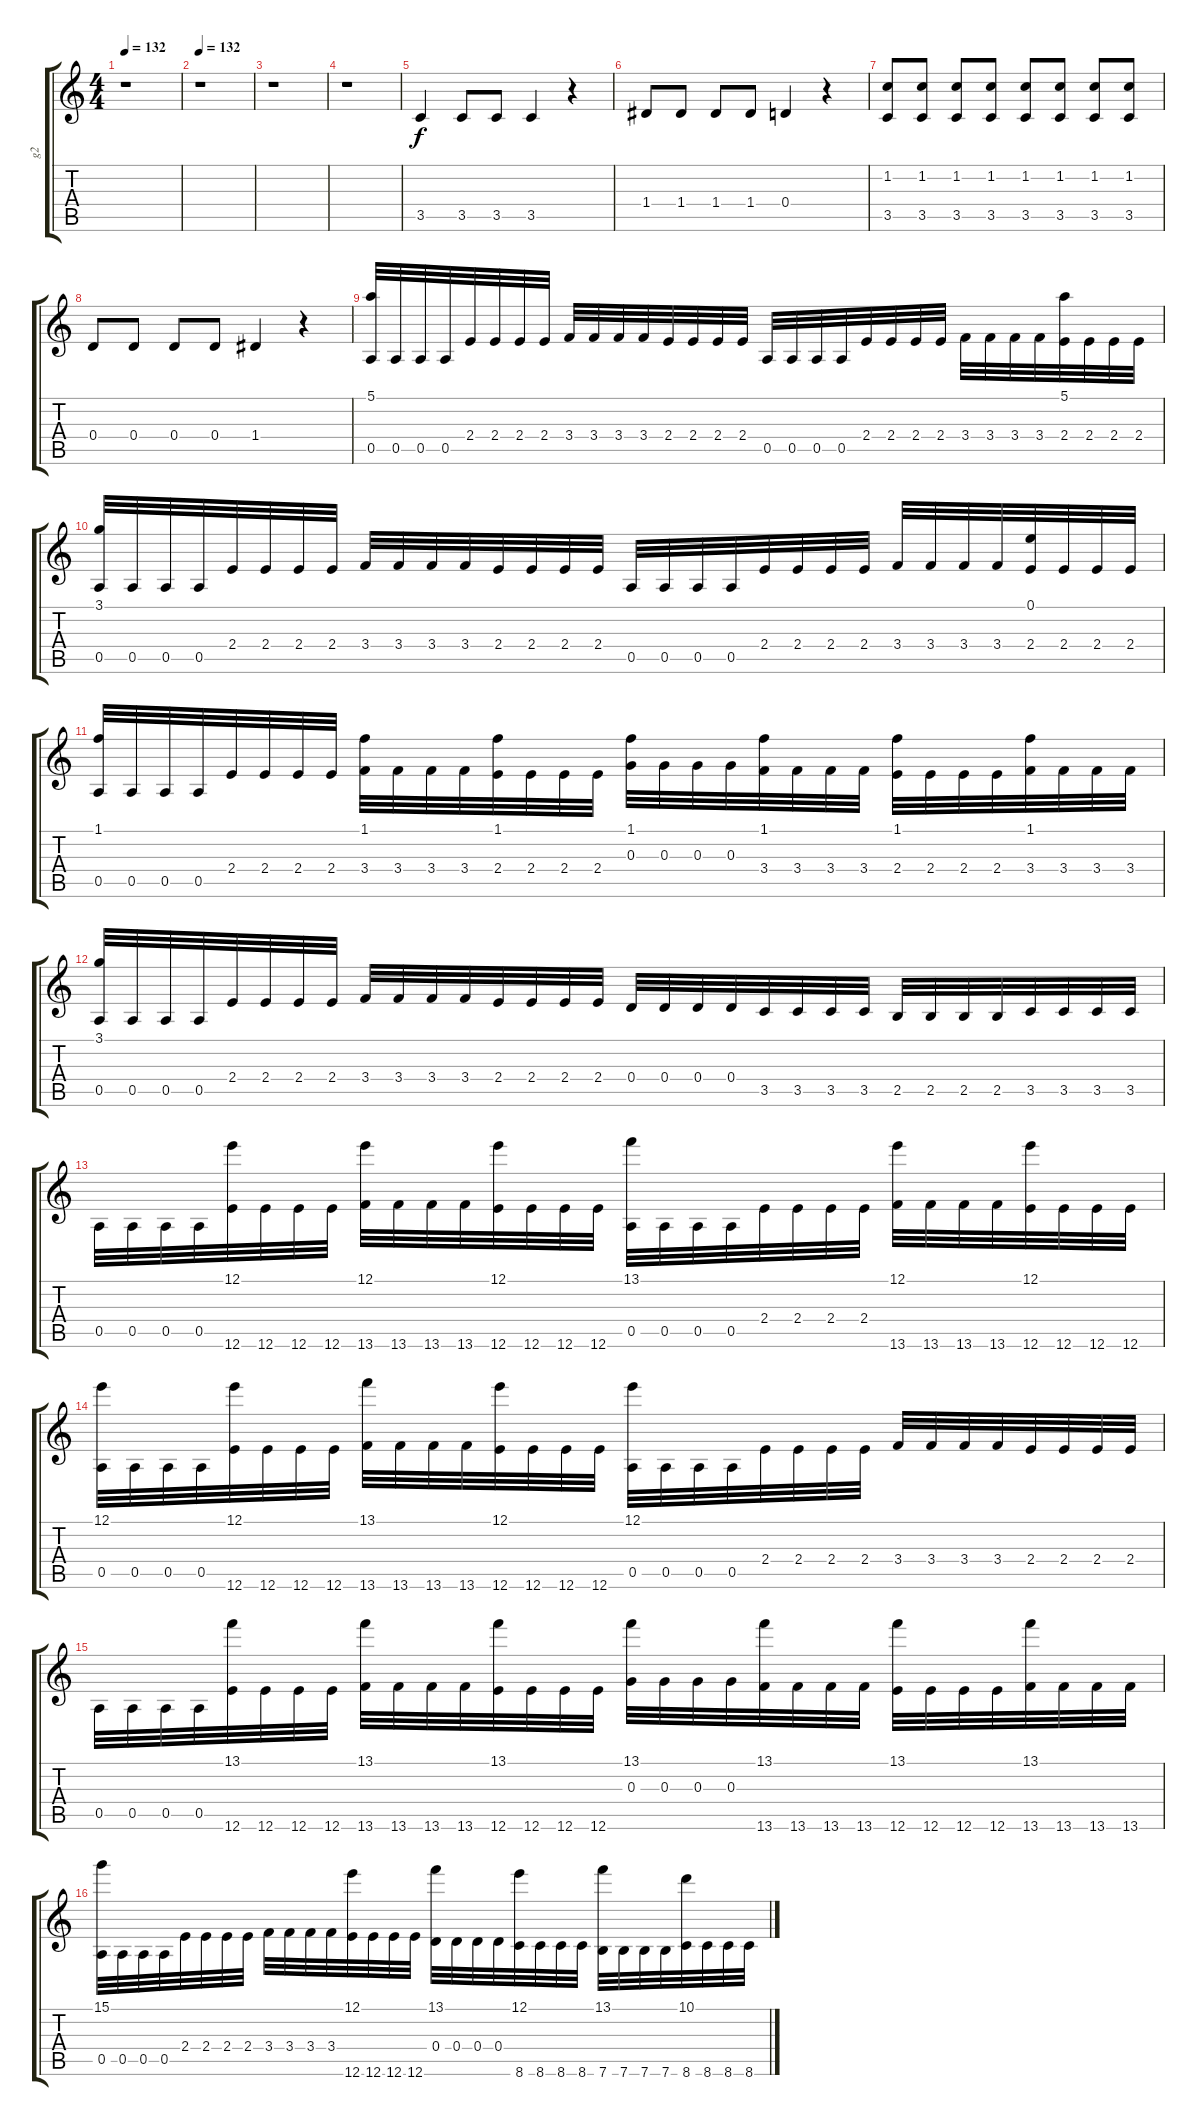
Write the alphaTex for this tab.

\track ("g2" "g2") {instrument overdrivenguitar}
\staff {score tabs}
\tuning (E4 B3 G3 D3 A2 E2) {hide}
\ts (4 4)
\tempo 132
\clef g2
\ks c
r.1{dy f} |
\tempo 132
r.1 |
r.1 |
r.1 |
3.5.4 3.5.8 3.5.8 3.5.4 r.4 |
1.4.8 1.4.8 1.4.8 1.4.8 0.4.4 r.4 |
(1.2 3.5).8 (1.2 3.5).8 (1.2 3.5).8 (1.2 3.5).8 (1.2 3.5).8 (1.2 3.5).8 (1.2 3.5).8 (1.2 3.5).8 |
0.4.8 0.4.8 0.4.8 0.4.8 1.4.4 r.4 |
(5.1 0.5).32{volume 16 balance 4} 0.5.32 0.5.32 0.5.32 2.4.32 2.4.32 2.4.32 2.4.32 3.4.32 3.4.32 3.4.32 3.4.32 2.4.32 2.4.32 2.4.32 2.4.32 0.5.32 0.5.32 0.5.32 0.5.32 2.4.32 2.4.32 2.4.32 2.4.32 3.4.32 3.4.32 3.4.32 3.4.32 (5.1 2.4).32 2.4.32 2.4.32 2.4.32 |
(3.1 0.5).32 0.5.32 0.5.32 0.5.32 2.4.32 2.4.32 2.4.32 2.4.32 3.4.32 3.4.32 3.4.32 3.4.32 2.4.32 2.4.32 2.4.32 2.4.32 0.5.32 0.5.32 0.5.32 0.5.32 2.4.32 2.4.32 2.4.32 2.4.32 3.4.32 3.4.32 3.4.32 3.4.32 (0.1 2.4).32 2.4.32 2.4.32 2.4.32 |
(1.1 0.5).32 0.5.32 0.5.32 0.5.32 2.4.32 2.4.32 2.4.32 2.4.32 (1.1 3.4).32 3.4.32 3.4.32 3.4.32 (1.1 2.4).32 2.4.32 2.4.32 2.4.32 (1.1 0.3).32 0.3.32 0.3.32 0.3.32 (1.1 3.4).32 3.4.32 3.4.32 3.4.32 (1.1 2.4).32 2.4.32 2.4.32 2.4.32 (1.1 3.4).32 3.4.32 3.4.32 3.4.32 |
(3.1 0.5).32 0.5.32 0.5.32 0.5.32 2.4.32 2.4.32 2.4.32 2.4.32 3.4.32 3.4.32 3.4.32 3.4.32 2.4.32 2.4.32 2.4.32 2.4.32 0.4.32 0.4.32 0.4.32 0.4.32 3.5.32 3.5.32 3.5.32 3.5.32 2.5.32 2.5.32 2.5.32 2.5.32 3.5.32 3.5.32 3.5.32 3.5.32 |
0.5.32 0.5.32 0.5.32 0.5.32 (12.1 12.6).32 12.6.32 12.6.32 12.6.32 (12.1 13.6).32 13.6.32 13.6.32 13.6.32 (12.1 12.6).32 12.6.32 12.6.32 12.6.32 (13.1 0.5).32 0.5.32 0.5.32 0.5.32 2.4.32 2.4.32 2.4.32 2.4.32 (12.1 13.6).32 13.6.32 13.6.32 13.6.32 (12.1 12.6).32 12.6.32 12.6.32 12.6.32 |
(12.1 0.5).32 0.5.32 0.5.32 0.5.32 (12.1 12.6).32 12.6.32 12.6.32 12.6.32 (13.1 13.6).32 13.6.32 13.6.32 13.6.32 (12.1 12.6).32 12.6.32 12.6.32 12.6.32 (12.1 0.5).32 0.5.32 0.5.32 0.5.32 2.4.32 2.4.32 2.4.32 2.4.32 3.4.32 3.4.32 3.4.32 3.4.32 2.4.32 2.4.32 2.4.32 2.4.32 |
0.5.32 0.5.32 0.5.32 0.5.32 (13.1 12.6).32 12.6.32 12.6.32 12.6.32 (13.1 13.6).32 13.6.32 13.6.32 13.6.32 (13.1 12.6).32 12.6.32 12.6.32 12.6.32 (13.1 0.3).32 0.3.32 0.3.32 0.3.32 (13.1 13.6).32 13.6.32 13.6.32 13.6.32 (13.1 12.6).32 12.6.32 12.6.32 12.6.32 (13.1 13.6).32 13.6.32 13.6.32 13.6.32 |
(15.1 0.5).32 0.5.32 0.5.32 0.5.32 2.4.32 2.4.32 2.4.32 2.4.32 3.4.32 3.4.32 3.4.32 3.4.32 (12.1 12.6).32 12.6.32 12.6.32 12.6.32 (13.1 0.4).32 0.4.32 0.4.32 0.4.32 (12.1 8.6).32 8.6.32 8.6.32 8.6.32 (13.1 7.6).32 7.6.32 7.6.32 7.6.32 (10.1 8.6).32 8.6.32 8.6.32 8.6.32
